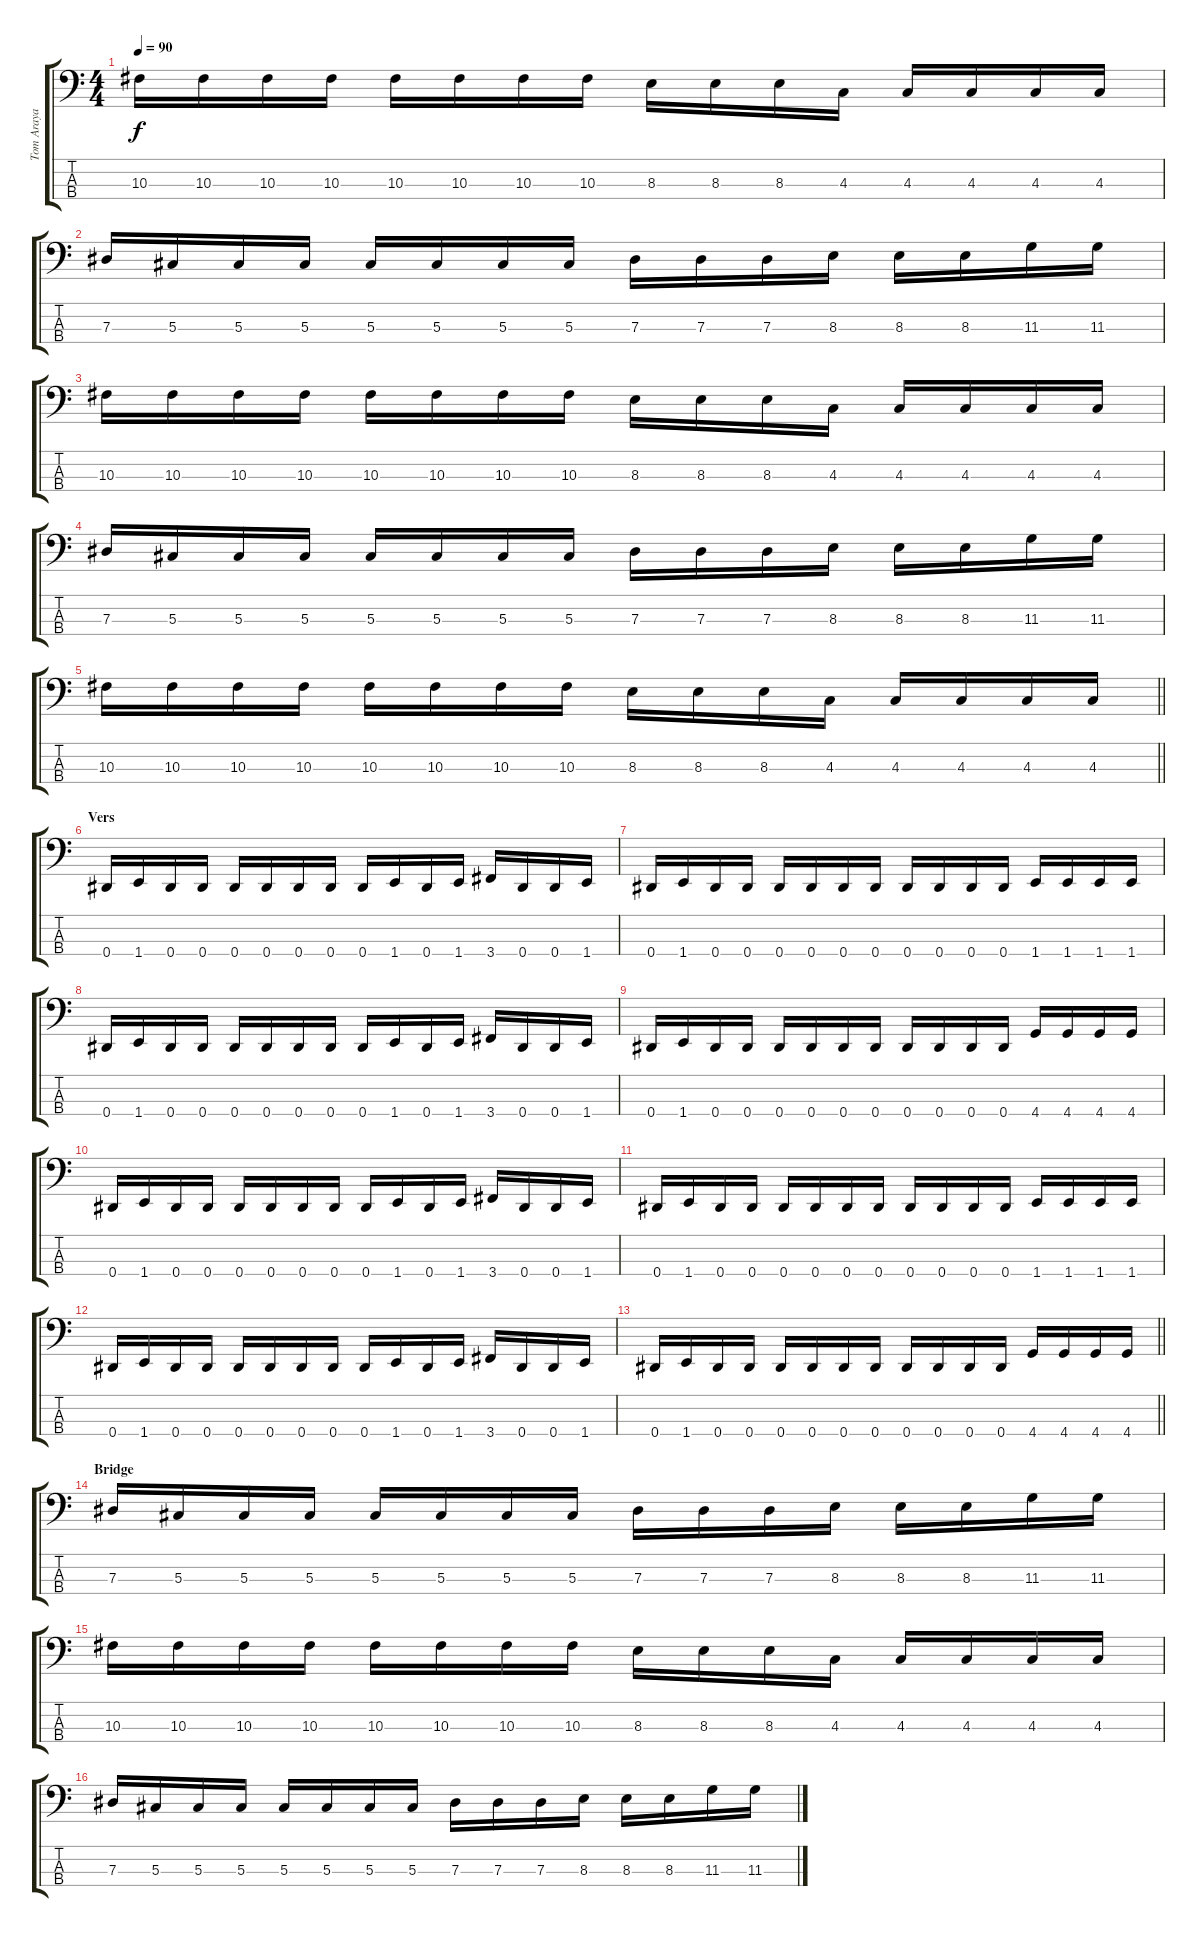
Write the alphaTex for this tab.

\track ("Tom Araya" "Tom Araya") {instrument electricbasspick}
\staff {score tabs}
\tuning (Gb2 Db2 Ab1 Eb1) {hide}
\ts (4 4)
\tempo 90
\clef f4
\ks c
10.3.16{dy f} 10.3.16 10.3.16 10.3.16 10.3.16 10.3.16 10.3.16 10.3.16 8.3.16 8.3.16 8.3.16 4.3.16 4.3.16 4.3.16 4.3.16 4.3.16 |
7.3.16 5.3.16 5.3.16 5.3.16 5.3.16 5.3.16 5.3.16 5.3.16 7.3.16 7.3.16 7.3.16 8.3.16 8.3.16 8.3.16 11.3.16 11.3.16 |
10.3.16 10.3.16 10.3.16 10.3.16 10.3.16 10.3.16 10.3.16 10.3.16 8.3.16 8.3.16 8.3.16 4.3.16 4.3.16 4.3.16 4.3.16 4.3.16 |
7.3.16 5.3.16 5.3.16 5.3.16 5.3.16 5.3.16 5.3.16 5.3.16 7.3.16 7.3.16 7.3.16 8.3.16 8.3.16 8.3.16 11.3.16 11.3.16 |
\barLineRight lightlight
10.3.16 10.3.16 10.3.16 10.3.16 10.3.16 10.3.16 10.3.16 10.3.16 8.3.16 8.3.16 8.3.16 4.3.16 4.3.16 4.3.16 4.3.16 4.3.16 |
\section ("" "Vers")
0.4.16 1.4.16 0.4.16 0.4.16 0.4.16 0.4.16 0.4.16 0.4.16 0.4.16 1.4.16 0.4.16 1.4.16 3.4.16 0.4.16 0.4.16 1.4.16 |
0.4.16 1.4.16 0.4.16 0.4.16 0.4.16 0.4.16 0.4.16 0.4.16 0.4.16 0.4.16 0.4.16 0.4.16 1.4.16 1.4.16 1.4.16 1.4.16 |
0.4.16 1.4.16 0.4.16 0.4.16 0.4.16 0.4.16 0.4.16 0.4.16 0.4.16 1.4.16 0.4.16 1.4.16 3.4.16 0.4.16 0.4.16 1.4.16 |
0.4.16 1.4.16 0.4.16 0.4.16 0.4.16 0.4.16 0.4.16 0.4.16 0.4.16 0.4.16 0.4.16 0.4.16 4.4.16 4.4.16 4.4.16 4.4.16 |
0.4.16 1.4.16 0.4.16 0.4.16 0.4.16 0.4.16 0.4.16 0.4.16 0.4.16 1.4.16 0.4.16 1.4.16 3.4.16 0.4.16 0.4.16 1.4.16 |
0.4.16 1.4.16 0.4.16 0.4.16 0.4.16 0.4.16 0.4.16 0.4.16 0.4.16 0.4.16 0.4.16 0.4.16 1.4.16 1.4.16 1.4.16 1.4.16 |
0.4.16 1.4.16 0.4.16 0.4.16 0.4.16 0.4.16 0.4.16 0.4.16 0.4.16 1.4.16 0.4.16 1.4.16 3.4.16 0.4.16 0.4.16 1.4.16 |
\barLineRight lightlight
0.4.16 1.4.16 0.4.16 0.4.16 0.4.16 0.4.16 0.4.16 0.4.16 0.4.16 0.4.16 0.4.16 0.4.16 4.4.16 4.4.16 4.4.16 4.4.16 |
\section ("" "Bridge")
7.3.16 5.3.16 5.3.16 5.3.16 5.3.16 5.3.16 5.3.16 5.3.16 7.3.16 7.3.16 7.3.16 8.3.16 8.3.16 8.3.16 11.3.16 11.3.16 |
10.3.16 10.3.16 10.3.16 10.3.16 10.3.16 10.3.16 10.3.16 10.3.16 8.3.16 8.3.16 8.3.16 4.3.16 4.3.16 4.3.16 4.3.16 4.3.16 |
7.3.16 5.3.16 5.3.16 5.3.16 5.3.16 5.3.16 5.3.16 5.3.16 7.3.16 7.3.16 7.3.16 8.3.16 8.3.16 8.3.16 11.3.16 11.3.16
